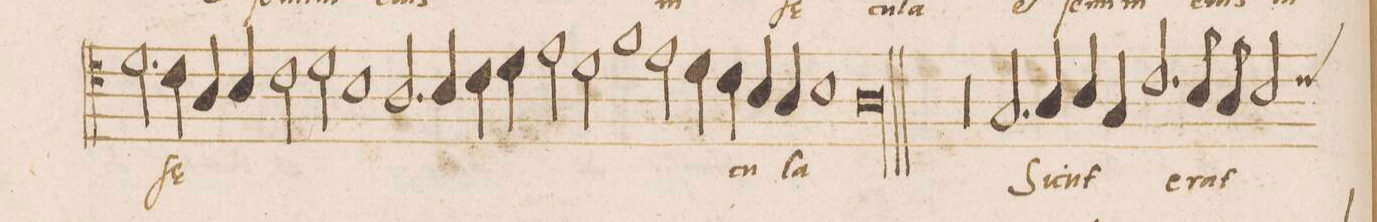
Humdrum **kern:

**kern	**text
*I"TENOR	*
*clefC4	*
*k[]	*
*met(C|)	*
*M2/1	*
2.d\	ſae-
4c\	.
4A/	.
4B/	.
=184	=184
2c\	.
2d\	.
1B	.
=185	=185
2.A/	.
4B/	.
4c\	.
4d\	.
2e\	.
=186	=186
2d\	.
1f	.
2e\	.
=187	=187
4d\	.
4c\	-cu-
4B/	.
4A/	-la
1B	.
=188	=188
0A	.
=189||	=189||
0r	.
=190	=190
0r	.
=191	=191
2.G/	Si-
4A/	-cut
4B/	.
4G/	.
2.c/	e-
=192	=192
8B/	-rat
8A/	.
*custos:c	*
2B/	.
*-	*-
